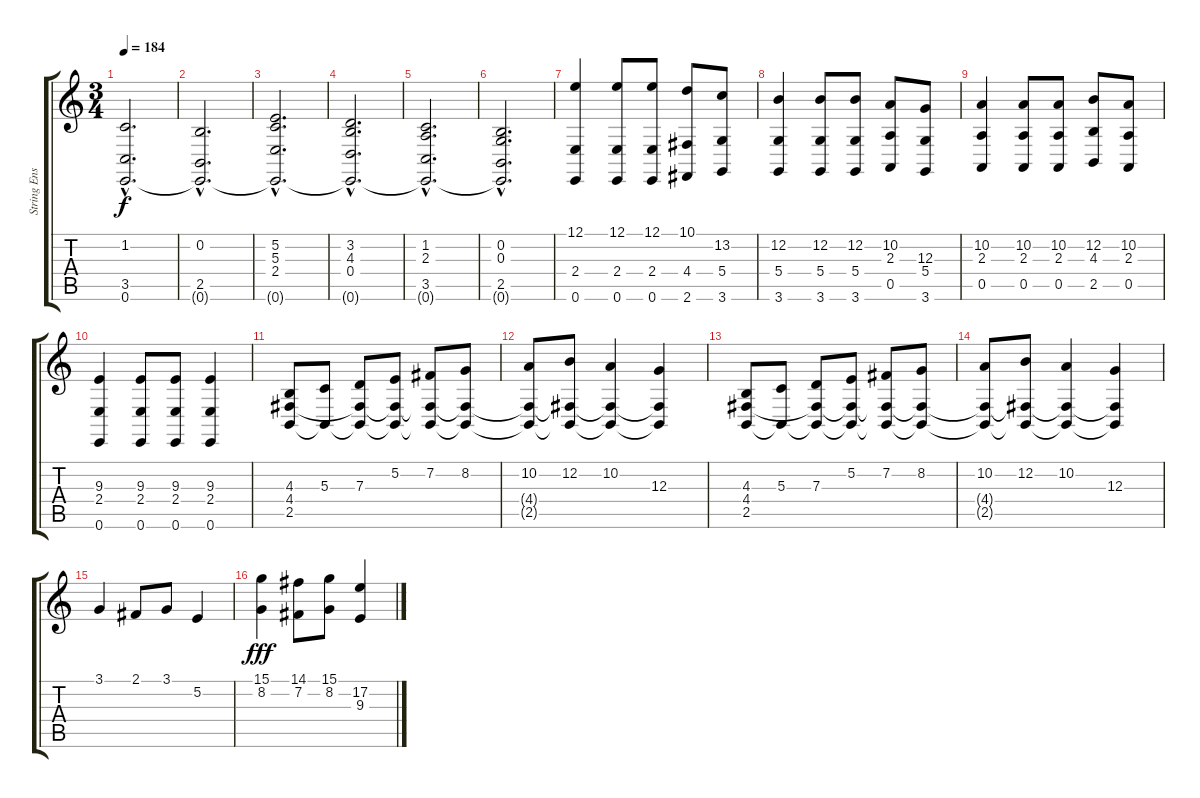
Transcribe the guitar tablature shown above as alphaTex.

\track ("String Ensemble" "String Ens") {instrument stringensemble1}
\staff {score tabs}
\tuning (E4 B3 G3 D3 A2 E2) {hide}
\ts (3 4)
\tempo 184
\clef g2
\ks c
(1.2{hac} 3.5{hac} 0.6{hac t}).2{d dy f} |
(0.2{hac} 2.5{hac} 0.6{hac t}).2{d} |
(5.2{hac} 5.3{hac} 2.4{hac} 0.6{hac t}).2{d} |
(3.2{hac} 4.3{hac} 0.4{hac} 0.6{hac t}).2{d} |
(1.2{hac} 2.3{hac} 3.5{hac} 0.6{hac t}).2{d} |
(0.2{hac} 0.3{hac} 2.5{hac} 0.6{hac t}).2{d} |
(12.1 2.4 0.6).4{volume 13} (12.1 2.4 0.6).8 (12.1 2.4 0.6).8 (10.1 4.4 2.6).8 (13.2 5.4 3.6).8 |
(12.2 5.4 3.6).4 (12.2 5.4 3.6).8 (12.2 5.4 3.6).8 (10.2 2.3 0.5).8 (12.3 5.4 3.6).8 |
(10.2 2.3 0.5).4 (10.2 2.3 0.5).8 (10.2 2.3 0.5).8 (12.2 4.3 2.5).8 (10.2 2.3 0.5).8 |
(9.3 2.4 0.6).4 (9.3 2.4 0.6).8 (9.3 2.4 0.6).8 (9.3 2.4 0.6).4 |
(4.3 4.4 2.5).8 (5.3 2.5{t}).8 (7.3 4.4{t} 2.5{t}).8 (5.2 4.4{t} 2.5{t}).8 (7.2 4.4{t} 2.5{t}).8 (8.2 4.4{t} 2.5{t}).8 |
(10.2 4.4{t} 2.5{t}).8 (12.2 4.4{t} 2.5{t}).8 (10.2 4.4{t} 2.5{t}).4 (12.3 4.4{t} 2.5{t}).4 |
(4.3 4.4 2.5).8 (5.3 2.5{t}).8 (7.3 4.4{t} 2.5{t}).8 (5.2 4.4{t} 2.5{t}).8 (7.2 4.4{t} 2.5{t}).8 (8.2 4.4{t} 2.5{t}).8 |
(10.2 4.4{t} 2.5{t}).8 (12.2 4.4{t} 2.5{t}).8 (10.2 4.4{t} 2.5{t}).4 (12.3 4.4{t} 2.5{t}).4 |
3.1.4 2.1.8 3.1.8 5.2.4 |
(15.1 8.2).4{dy fff} (14.1 7.2).8 (15.1 8.2).8 (17.2 9.3).4
